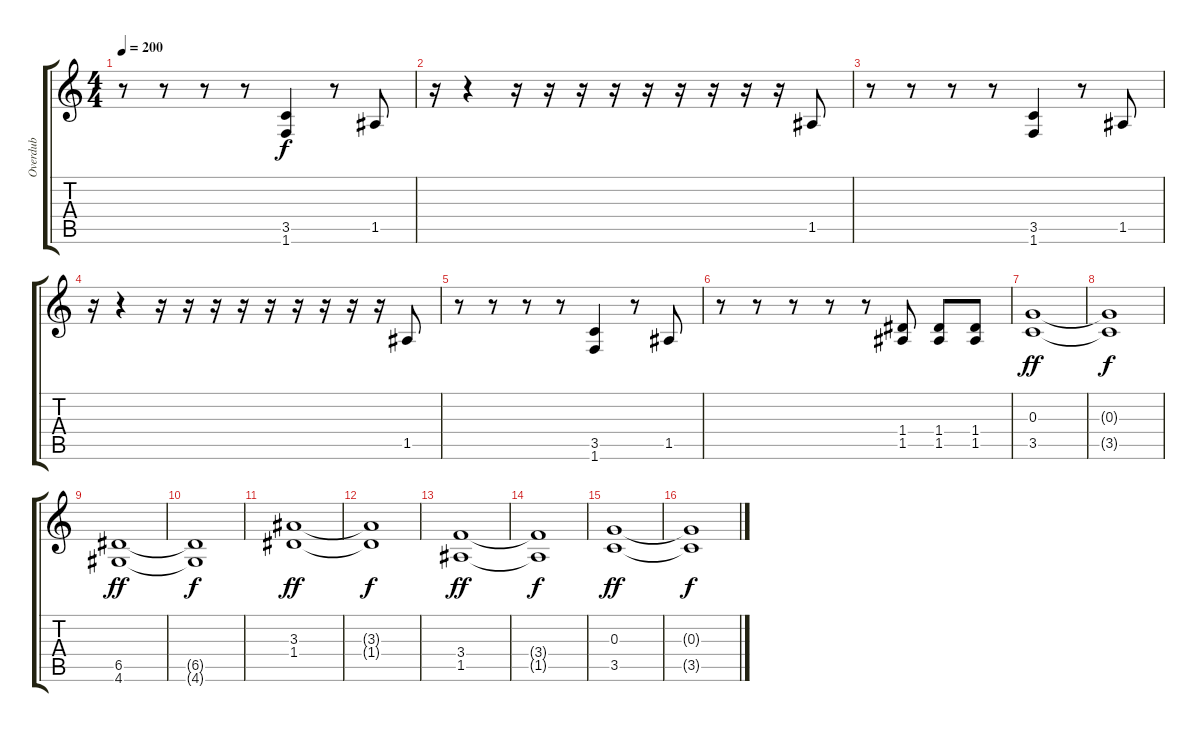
\track ("Overdub" "Overdub") {instrument overdrivenguitar}
\staff {score tabs}
\tuning (E4 B3 G3 D3 A2 E2) {hide}
\ts (4 4)
\tempo 200
\clef g2
\ks c
r.8{dy f} r.8 r.8 r.8 (3.5 1.6).4 r.8 1.5.8 |
r.16 r.4 r.16 r.16 r.16 r.16 r.16 r.16 r.16 r.16 r.16 1.5.8 |
r.8 r.8 r.8 r.8 (3.5 1.6).4 r.8 1.5.8 |
r.16 r.4 r.16 r.16 r.16 r.16 r.16 r.16 r.16 r.16 r.16 1.5.8 |
r.8 r.8 r.8 r.8 (3.5 1.6).4 r.8 1.5.8 |
r.8 r.8 r.8 r.8 r.8 (1.4 1.5).8 (1.4 1.5).8 (1.4 1.5).8 |
(0.3 3.5).1{dy ff} |
(0.3{t} 3.5{t}).1{dy f} |
(6.5 4.6).1{dy ff} |
(6.5{t} 4.6{t}).1{dy f} |
(3.3 1.4).1{dy ff} |
(3.3{t} 1.4{t}).1{dy f} |
(3.4 1.5).1{dy ff} |
(3.4{t} 1.5{t}).1{dy f} |
(0.3 3.5).1{dy ff} |
(0.3{t} 3.5{t}).1{dy f}
